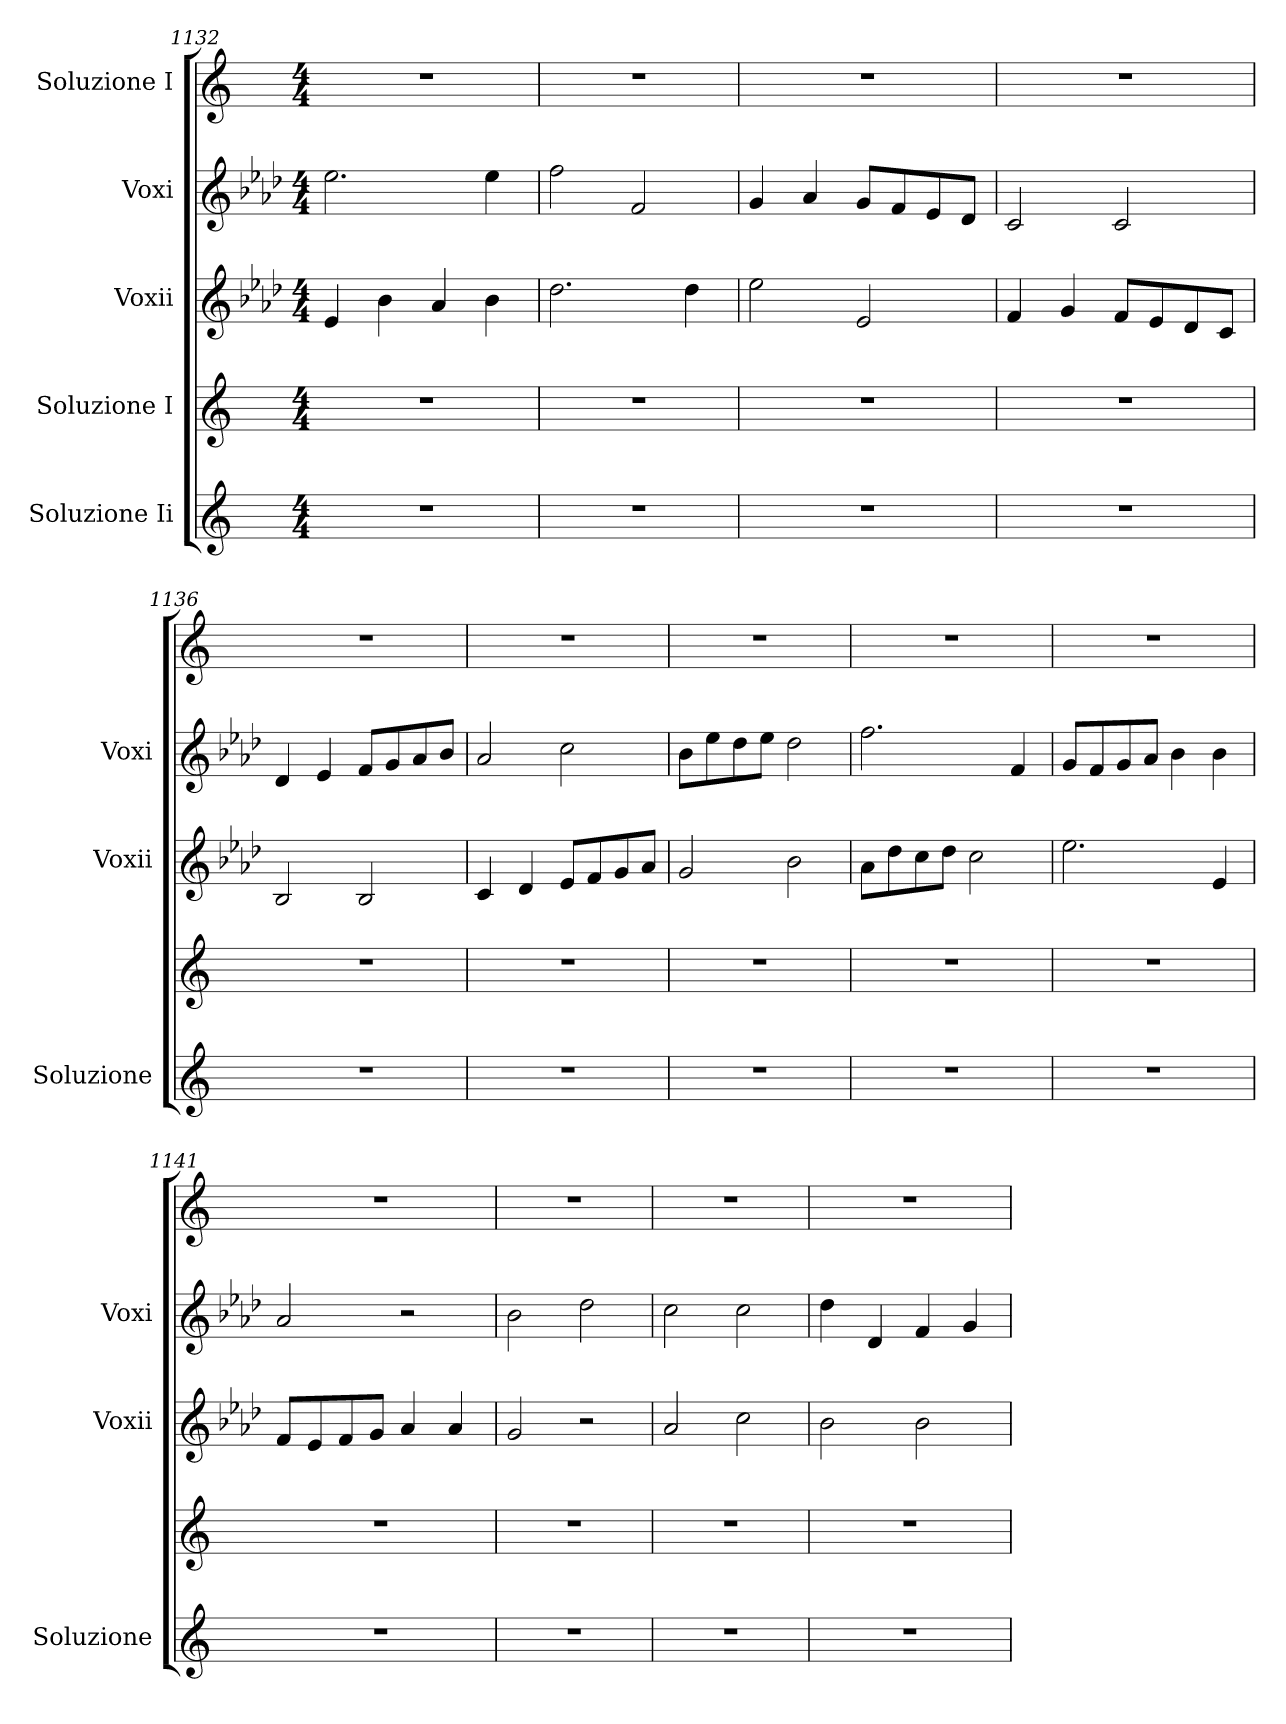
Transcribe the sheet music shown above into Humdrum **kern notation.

**kern	**kern	**kern	**kern	**kern
*part5	*part4	*part3	*part2	*part1
*staff5	*staff4	*staff3	*staff2	*staff1
*I"Soluzione Ii	*I"Soluzione I	*I"Voxii	*I"Voxi	*I"Soluzione I
*I'Soluzione	*	*I'Voxii	*I'Voxi	*
*clefG2	*clefG2	*clefG2	*clefG2	*clefG2
*k[]	*k[]	*k[b-e-a-d-]	*k[b-e-a-d-]	*k[]
*C:	*C:	*A-:	*A-:	*C:
*M4/4	*M4/4	*M4/4	*M4/4	*M4/4
=1132	=1132	=1132	=1132	=1132
1r	1r	4e-/	2.ee-\	1r
.	.	4b-\	.	.
.	.	4a-/	.	.
.	.	4b-\	4ee-\	.
=1133	=1133	=1133	=1133	=1133
1r	1r	2.dd-\	2ff\	1r
.	.	.	2f/	.
.	.	4dd-\	.	.
=1134	=1134	=1134	=1134	=1134
1r	1r	2ee-\	4g/	1r
.	.	.	4a-/	.
.	.	2e-/	8g/L	.
.	.	.	8f/	.
.	.	.	8e-/	.
.	.	.	8d-/J	.
=1135	=1135	=1135	=1135	=1135
1r	1r	4f/	2c/	1r
.	.	4g/	.	.
.	.	8f/L	2c/	.
.	.	8e-/	.	.
.	.	8d-/	.	.
.	.	8c/J	.	.
!!LO:LB:g=z
=1136	=1136	=1136	=1136	=1136
1r	1r	2B-/	4d-/	1r
.	.	.	4e-/	.
.	.	2B-/	8f/L	.
.	.	.	8g/	.
.	.	.	8a-/	.
.	.	.	8b-/J	.
=1137	=1137	=1137	=1137	=1137
1r	1r	4c/	2a-/	1r
.	.	4d-/	.	.
.	.	8e-/L	2cc\	.
.	.	8f/	.	.
.	.	8g/	.	.
.	.	8a-/J	.	.
=1138	=1138	=1138	=1138	=1138
1r	1r	2g/	8b-\L	1r
.	.	.	8ee-\	.
.	.	.	8dd-\	.
.	.	.	8ee-\J	.
.	.	2b-\	2dd-\	.
=1139	=1139	=1139	=1139	=1139
1r	1r	8a-\L	2.ff\	1r
.	.	8dd-\	.	.
.	.	8cc\	.	.
.	.	8dd-\J	.	.
.	.	2cc\	.	.
.	.	.	4f/	.
=1140	=1140	=1140	=1140	=1140
1r	1r	2.ee-\	8g/L	1r
.	.	.	8f/	.
.	.	.	8g/	.
.	.	.	8a-/J	.
.	.	.	4b-\	.
.	.	4e-/	4b-\	.
!!LO:PB:g=z
=1141	=1141	=1141	=1141	=1141
1r	1r	8f/L	2a-/	1r
.	.	8e-/	.	.
.	.	8f/	.	.
.	.	8g/J	.	.
.	.	4a-/	2r	.
.	.	4a-/	.	.
=1142	=1142	=1142	=1142	=1142
1r	1r	2g/	2b-\	1r
.	.	2r	2dd-\	.
=1143	=1143	=1143	=1143	=1143
1r	1r	2a-/	2cc\	1r
.	.	2cc\	2cc\	.
=1144	=1144	=1144	=1144	=1144
1r	1r	2b-\	4dd-\	1r
.	.	.	4d-/	.
.	.	2b-\	4f/	.
.	.	.	4g/	.
=	=	=	=	=
*-	*-	*-	*-	*-
